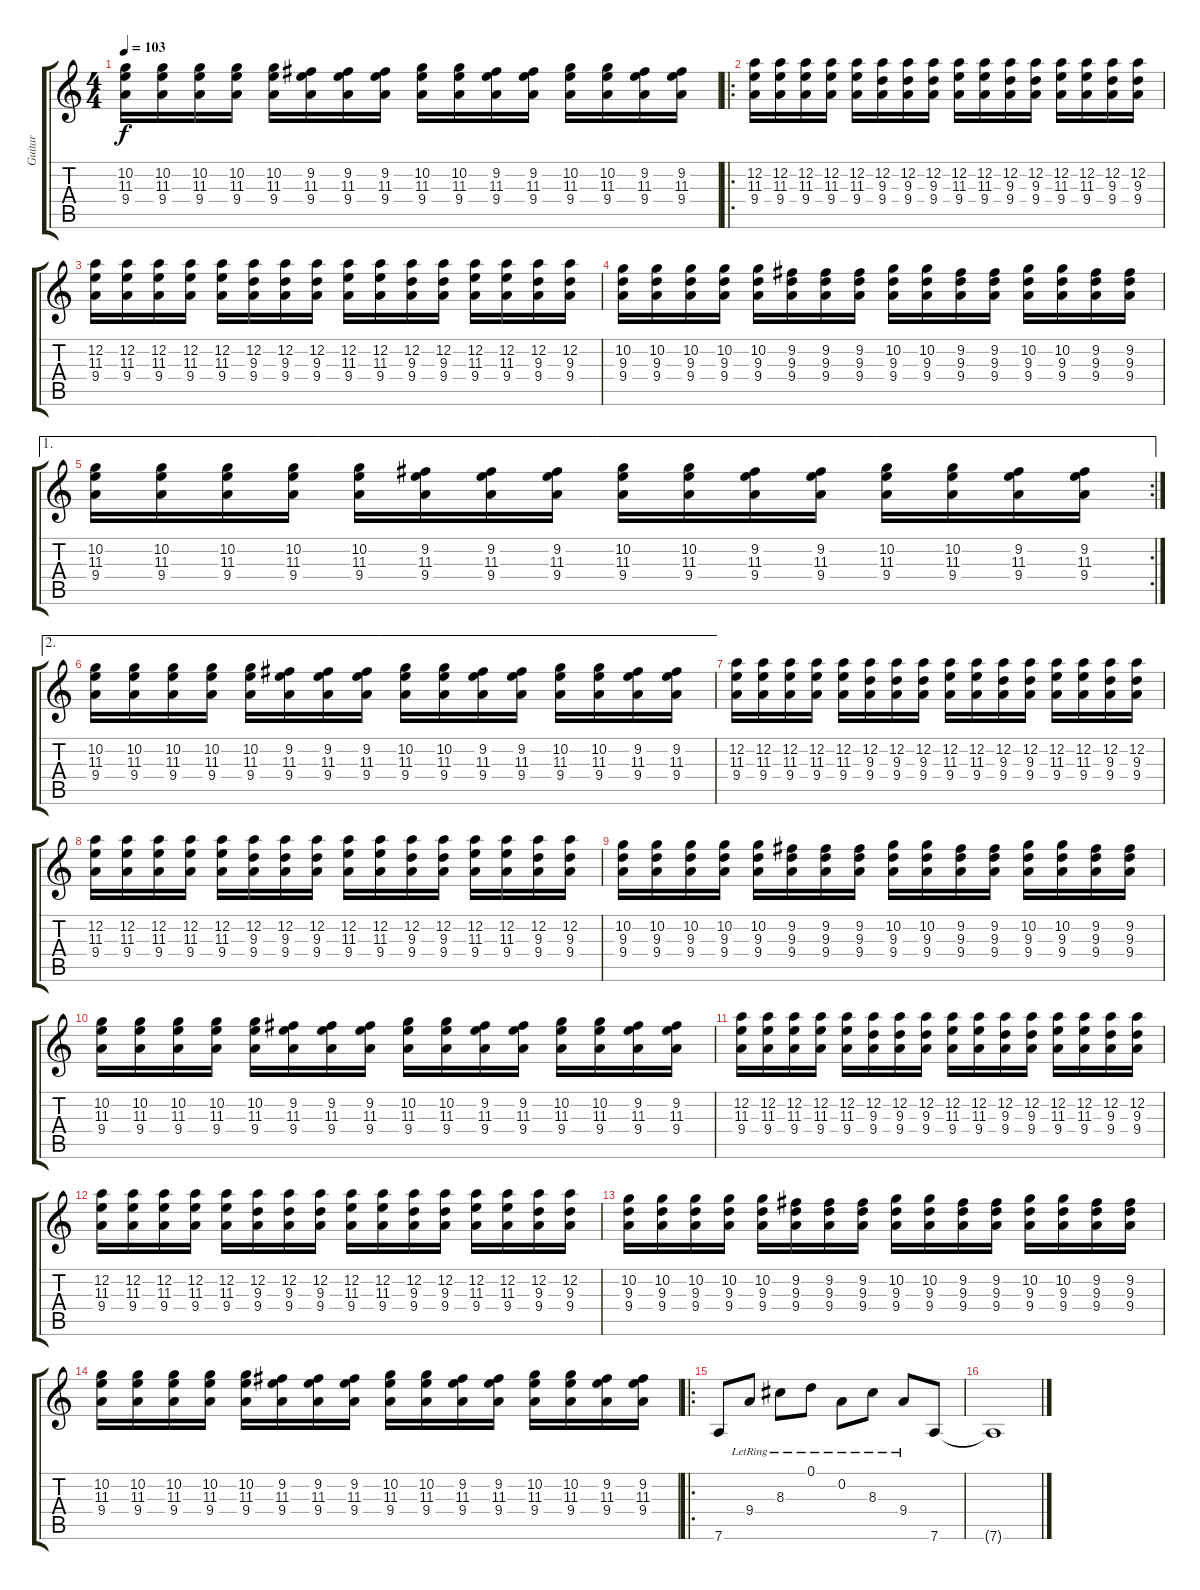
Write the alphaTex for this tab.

\track ("Guitar" "Guitar") {instrument electricguitarjazz}
\staff {score tabs}
\tuning (D4 A3 F3 C3 G2 D2) {hide}
\ts (4 4)
\tempo 103
\clef g2
\ks c
(10.2 11.3 9.4).16{dy f} (10.2 11.3 9.4).16 (10.2 11.3 9.4).16 (10.2 11.3 9.4).16 (10.2 11.3 9.4).16 (9.2 11.3 9.4).16 (9.2 11.3 9.4).16 (9.2 11.3 9.4).16 (10.2 11.3 9.4).16 (10.2 11.3 9.4).16 (9.2 11.3 9.4).16 (9.2 11.3 9.4).16 (10.2 11.3 9.4).16 (10.2 11.3 9.4).16 (9.2 11.3 9.4).16 (9.2 11.3 9.4).16 |
\ro
(12.2 11.3 9.4).16 (12.2 11.3 9.4).16 (12.2 11.3 9.4).16 (12.2 11.3 9.4).16 (12.2 11.3 9.4).16 (12.2 9.3 9.4).16 (12.2 9.3 9.4).16 (12.2 9.3 9.4).16 (12.2 11.3 9.4).16 (12.2 11.3 9.4).16 (12.2 9.3 9.4).16 (12.2 9.3 9.4).16 (12.2 11.3 9.4).16 (12.2 11.3 9.4).16 (12.2 9.3 9.4).16 (12.2 9.3 9.4).16 |
(12.2 11.3 9.4).16 (12.2 11.3 9.4).16 (12.2 11.3 9.4).16 (12.2 11.3 9.4).16 (12.2 11.3 9.4).16 (12.2 9.3 9.4).16 (12.2 9.3 9.4).16 (12.2 9.3 9.4).16 (12.2 11.3 9.4).16 (12.2 11.3 9.4).16 (12.2 9.3 9.4).16 (12.2 9.3 9.4).16 (12.2 11.3 9.4).16 (12.2 11.3 9.4).16 (12.2 9.3 9.4).16 (12.2 9.3 9.4).16 |
(10.2 9.3 9.4).16 (10.2 9.3 9.4).16 (10.2 9.3 9.4).16 (10.2 9.3 9.4).16 (10.2 9.3 9.4).16 (9.2 9.3 9.4).16 (9.2 9.3 9.4).16 (9.2 9.3 9.4).16 (10.2 9.3 9.4).16 (10.2 9.3 9.4).16 (9.2 9.3 9.4).16 (9.2 9.3 9.4).16 (10.2 9.3 9.4).16 (10.2 9.3 9.4).16 (9.2 9.3 9.4).16 (9.2 9.3 9.4).16 |
\ae 1
\rc 2
(10.2 11.3 9.4).16 (10.2 11.3 9.4).16 (10.2 11.3 9.4).16 (10.2 11.3 9.4).16 (10.2 11.3 9.4).16 (9.2 11.3 9.4).16 (9.2 11.3 9.4).16 (9.2 11.3 9.4).16 (10.2 11.3 9.4).16 (10.2 11.3 9.4).16 (9.2 11.3 9.4).16 (9.2 11.3 9.4).16 (10.2 11.3 9.4).16 (10.2 11.3 9.4).16 (9.2 11.3 9.4).16 (9.2 11.3 9.4).16 |
\ae 2
(10.2 11.3 9.4).16 (10.2 11.3 9.4).16 (10.2 11.3 9.4).16 (10.2 11.3 9.4).16 (10.2 11.3 9.4).16 (9.2 11.3 9.4).16 (9.2 11.3 9.4).16 (9.2 11.3 9.4).16 (10.2 11.3 9.4).16 (10.2 11.3 9.4).16 (9.2 11.3 9.4).16 (9.2 11.3 9.4).16 (10.2 11.3 9.4).16 (10.2 11.3 9.4).16 (9.2 11.3 9.4).16 (9.2 11.3 9.4).16 |
(12.2 11.3 9.4).16 (12.2 11.3 9.4).16 (12.2 11.3 9.4).16 (12.2 11.3 9.4).16 (12.2 11.3 9.4).16 (12.2 9.3 9.4).16 (12.2 9.3 9.4).16 (12.2 9.3 9.4).16 (12.2 11.3 9.4).16 (12.2 11.3 9.4).16 (12.2 9.3 9.4).16 (12.2 9.3 9.4).16 (12.2 11.3 9.4).16 (12.2 11.3 9.4).16 (12.2 9.3 9.4).16 (12.2 9.3 9.4).16 |
(12.2 11.3 9.4).16 (12.2 11.3 9.4).16 (12.2 11.3 9.4).16 (12.2 11.3 9.4).16 (12.2 11.3 9.4).16 (12.2 9.3 9.4).16 (12.2 9.3 9.4).16 (12.2 9.3 9.4).16 (12.2 11.3 9.4).16 (12.2 11.3 9.4).16 (12.2 9.3 9.4).16 (12.2 9.3 9.4).16 (12.2 11.3 9.4).16 (12.2 11.3 9.4).16 (12.2 9.3 9.4).16 (12.2 9.3 9.4).16 |
(10.2 9.3 9.4).16 (10.2 9.3 9.4).16 (10.2 9.3 9.4).16 (10.2 9.3 9.4).16 (10.2 9.3 9.4).16 (9.2 9.3 9.4).16 (9.2 9.3 9.4).16 (9.2 9.3 9.4).16 (10.2 9.3 9.4).16 (10.2 9.3 9.4).16 (9.2 9.3 9.4).16 (9.2 9.3 9.4).16 (10.2 9.3 9.4).16 (10.2 9.3 9.4).16 (9.2 9.3 9.4).16 (9.2 9.3 9.4).16 |
(10.2 11.3 9.4).16 (10.2 11.3 9.4).16 (10.2 11.3 9.4).16 (10.2 11.3 9.4).16 (10.2 11.3 9.4).16 (9.2 11.3 9.4).16 (9.2 11.3 9.4).16 (9.2 11.3 9.4).16 (10.2 11.3 9.4).16 (10.2 11.3 9.4).16 (9.2 11.3 9.4).16 (9.2 11.3 9.4).16 (10.2 11.3 9.4).16 (10.2 11.3 9.4).16 (9.2 11.3 9.4).16 (9.2 11.3 9.4).16 |
(12.2 11.3 9.4).16 (12.2 11.3 9.4).16 (12.2 11.3 9.4).16 (12.2 11.3 9.4).16 (12.2 11.3 9.4).16 (12.2 9.3 9.4).16 (12.2 9.3 9.4).16 (12.2 9.3 9.4).16 (12.2 11.3 9.4).16 (12.2 11.3 9.4).16 (12.2 9.3 9.4).16 (12.2 9.3 9.4).16 (12.2 11.3 9.4).16 (12.2 11.3 9.4).16 (12.2 9.3 9.4).16 (12.2 9.3 9.4).16 |
(12.2 11.3 9.4).16 (12.2 11.3 9.4).16 (12.2 11.3 9.4).16 (12.2 11.3 9.4).16 (12.2 11.3 9.4).16 (12.2 9.3 9.4).16 (12.2 9.3 9.4).16 (12.2 9.3 9.4).16 (12.2 11.3 9.4).16 (12.2 11.3 9.4).16 (12.2 9.3 9.4).16 (12.2 9.3 9.4).16 (12.2 11.3 9.4).16 (12.2 11.3 9.4).16 (12.2 9.3 9.4).16 (12.2 9.3 9.4).16 |
(10.2 9.3 9.4).16 (10.2 9.3 9.4).16 (10.2 9.3 9.4).16 (10.2 9.3 9.4).16 (10.2 9.3 9.4).16 (9.2 9.3 9.4).16 (9.2 9.3 9.4).16 (9.2 9.3 9.4).16 (10.2 9.3 9.4).16 (10.2 9.3 9.4).16 (9.2 9.3 9.4).16 (9.2 9.3 9.4).16 (10.2 9.3 9.4).16 (10.2 9.3 9.4).16 (9.2 9.3 9.4).16 (9.2 9.3 9.4).16 |
(10.2 11.3 9.4).16 (10.2 11.3 9.4).16 (10.2 11.3 9.4).16 (10.2 11.3 9.4).16 (10.2 11.3 9.4).16 (9.2 11.3 9.4).16 (9.2 11.3 9.4).16 (9.2 11.3 9.4).16 (10.2 11.3 9.4).16 (10.2 11.3 9.4).16 (9.2 11.3 9.4).16 (9.2 11.3 9.4).16 (10.2 11.3 9.4).16 (10.2 11.3 9.4).16 (9.2 11.3 9.4).16 (9.2 11.3 9.4).16 |
\ro
7.6.8 9.4{lr}.8 8.3{lr}.8 0.1{lr}.8 0.2{lr}.8 8.3{lr}.8 9.4{lr}.8 7.6.8 |
7.6{t}.1
